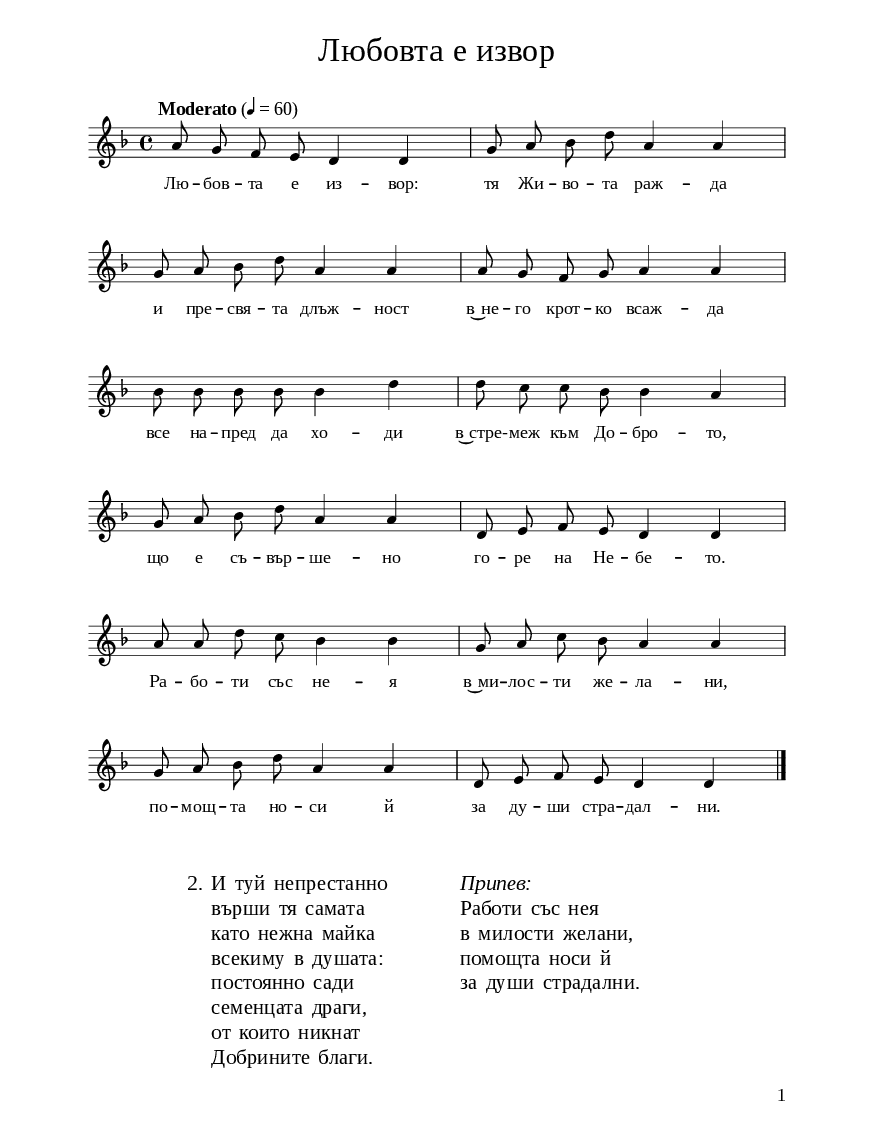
\version "2.24.2"

% include paper part and global functions
\include "include/globals.ily"

\bookpart {
  \label #'ref026
  \tocItem \markup "Любовта е извор"
  \include "include/bookpart-paper.ily"
  \score {
    \include "include/score-layout.ily"

    \new Voice \absolute {
      \clef treble
      \key d \minor
      \time 4/4
      \tempoFunc "Moderato" 4 "60"
      \autoBeamOff
      a'8 g'8 f'8 e'8 d'4 d'4|g'8 a'8 bes'8 d''8 a'4 a'4 | \break
      g'8 a'8 bes'8 d''8 a'4 a'4 | a'8 g'8 f'8 g'8 a'4 a'4| \break
      bes'8 bes'8 bes'8 bes'8 bes'4 d''4 | d''8 c''8 c''8 bes'8 bes'4 a'4 | \break
      g'8 a'8 bes'8 d''8 a'4 a'4 | d'8 e'8 f'8 e'8 d'4 d'4 | \break
      a'8 a'8 d''8 c''8 bes'4 bes'4 | g'8 a'8 c''8 bes'8 a'4 a'4| \break
      g'8 a'8 bes'8 d''8 a'4 a'4 | d'8 e'8 f'8 e'8 d'4 d'4 | \bar "|." \break
    }

    \addlyrics {
      Лю -- бов -- та е из -- вор: тя Жи -- во -- та раж -- да
      и пре -- свя -- та длъж -- ност в~не -- го крот -- ко всаж -- да
      все на -- пред да хо -- ди "в~стре-" -- меж към До -- бро -- то,
      що е съ -- вър -- ше -- но го -- ре на Не -- бе -- то.
      Ра -- бо -- ти със не -- я в~ми -- лос -- ти же -- ла -- ни,
      по -- мощ -- та но -- си й за ду -- ши стра -- дал -- ни.
    }

    \header {
      title = \titleFunc "Любовта е извор" "Ljubovta e izvor"
    }

    \midi{}

  } % score


  \markup \fontsize #bgCoupletFontSize {
    \hspace #9.5
    \override #`(baseline-skip . ,bgCoupletBaselineSkip) % affects space between column lines
    \column {

      \line { 2. И туй непрестанно  }
      \line {   "   " върши тя самата }
      \line {   "   " като нежна майка }
      \line {   "   " всекиму в душата:  }
      \line {   "   " постоянно сади}
      \line {   "   " семенцата драги,}
      \line {   "   " от които никнат}
      \line {   "   " Добрините благи.}



    }

    \hspace #4
    \override #`(baseline-skip . ,bgCoupletBaselineSkip) % affects space between column lines
    \column {
      \line { "   " \italic {Припев:} }
      \line {   "   "Работи със нея }
      \line {   "   " в милости желани, }
      \line {   "   "   помощта носи й }
      \line {   "   "  за души страдални. }


    } %column

  } % markup

  \pageBreak

  \markup \fontsize #bgCoupletFontSize {
    \hspace #20
    \override #`(baseline-skip . ,bgCoupletBaselineSkip) % affects space between column lines
    \column {
      \line { 3. Таз велика тайна }
      \line {   "   " кой добре разбира, }
      \line {   "   " свойта душа мила }
      \line {   "   " сутрина разкрива, }
      \line {   "   " както кринът бели}
      \line {   "   "на роса небесна}
      \line {   "   "и на слънчевата}
      \line {   "   "светлина чудесна.}
      \line {   "   "}
      \line { "   " \italic {Припев ...} }
      \line {   "   "}
      \line { 4. Слънцето, което }
      \line {   "   " оживотворява }
      \line {   "   " овреме човека,}
      \line {   "   " топло озарява, }
      \line {   "   "буди и възраства}
      \line {   "   "в него семенцата}
      \line {   "   "и му пълни тайно}
      \line {   "   "с Добрини душата.}
      \line {   "   "}
      \line { "   " \italic {Припев ...} }
      \line {   "   "}
      \line { 5. Плодове тъй сладки, }
      \line {   "   " в Любовта узрели, }
      \line {   "   "най-блажен ще бъде}
      \line {   "   "тоз, който ви вкуси.}
      \line {   "   "В жилища небесни}
      \line {   "   "вечно ще живее,}
      \line {   "   "пред престола Божи}
      \line {   "   "песни ще да пее.}
      \line {   "   "}
      \line { "   " \italic {Припев ...} }
    }

  } % markup


} % bookpart
